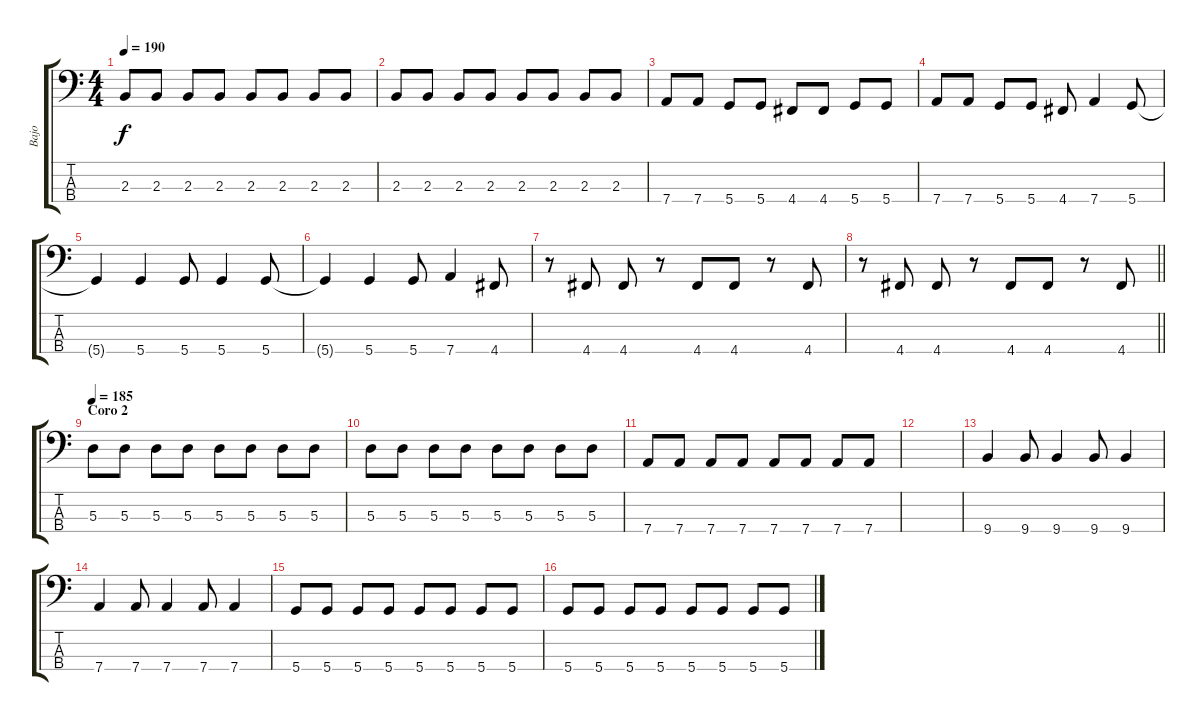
\track ("Bajo" "Bajo") {instrument electricbassfinger bank 211}
\staff {score tabs}
\tuning (G2 D2 A1 D1) {hide}
\ts (4 4)
\tempo 190
\clef f4
\ks c
2.3.8{dy f} 2.3.8 2.3.8 2.3.8 2.3.8 2.3.8 2.3.8 2.3.8 |
2.3.8 2.3.8 2.3.8 2.3.8 2.3.8 2.3.8 2.3.8 2.3.8 |
7.4.8 7.4.8 5.4.8 5.4.8 4.4.8 4.4.8 5.4.8 5.4.8 |
7.4.8 7.4.8 5.4.8 5.4.8 4.4.8 7.4.4 5.4.8 |
5.4{t}.4 5.4.4 5.4.8 5.4.4 5.4.8 |
5.4{t}.4 5.4.4 5.4.8 7.4.4 4.4.8 |
r.8 4.4.8 4.4.8 r.8 4.4.8 4.4.8 r.8 4.4.8 |
\barLineRight lightlight
r.8 4.4.8 4.4.8 r.8 4.4.8 4.4.8 r.8 4.4.8 |
\section ("" "Coro 2")
\tempo 185
5.3.8 5.3.8 5.3.8 5.3.8 5.3.8 5.3.8 5.3.8 5.3.8 |
5.3.8 5.3.8 5.3.8 5.3.8 5.3.8 5.3.8 5.3.8 5.3.8 |
7.4.8 7.4.8 7.4.8 7.4.8 7.4.8 7.4.8 7.4.8 7.4.8 |
|
9.4.4 9.4.8 9.4.4 9.4.8 9.4.4 |
7.4.4 7.4.8 7.4.4 7.4.8 7.4.4 |
5.4.8 5.4.8 5.4.8 5.4.8 5.4.8 5.4.8 5.4.8 5.4.8 |
5.4.8 5.4.8 5.4.8 5.4.8 5.4.8 5.4.8 5.4.8 5.4.8
